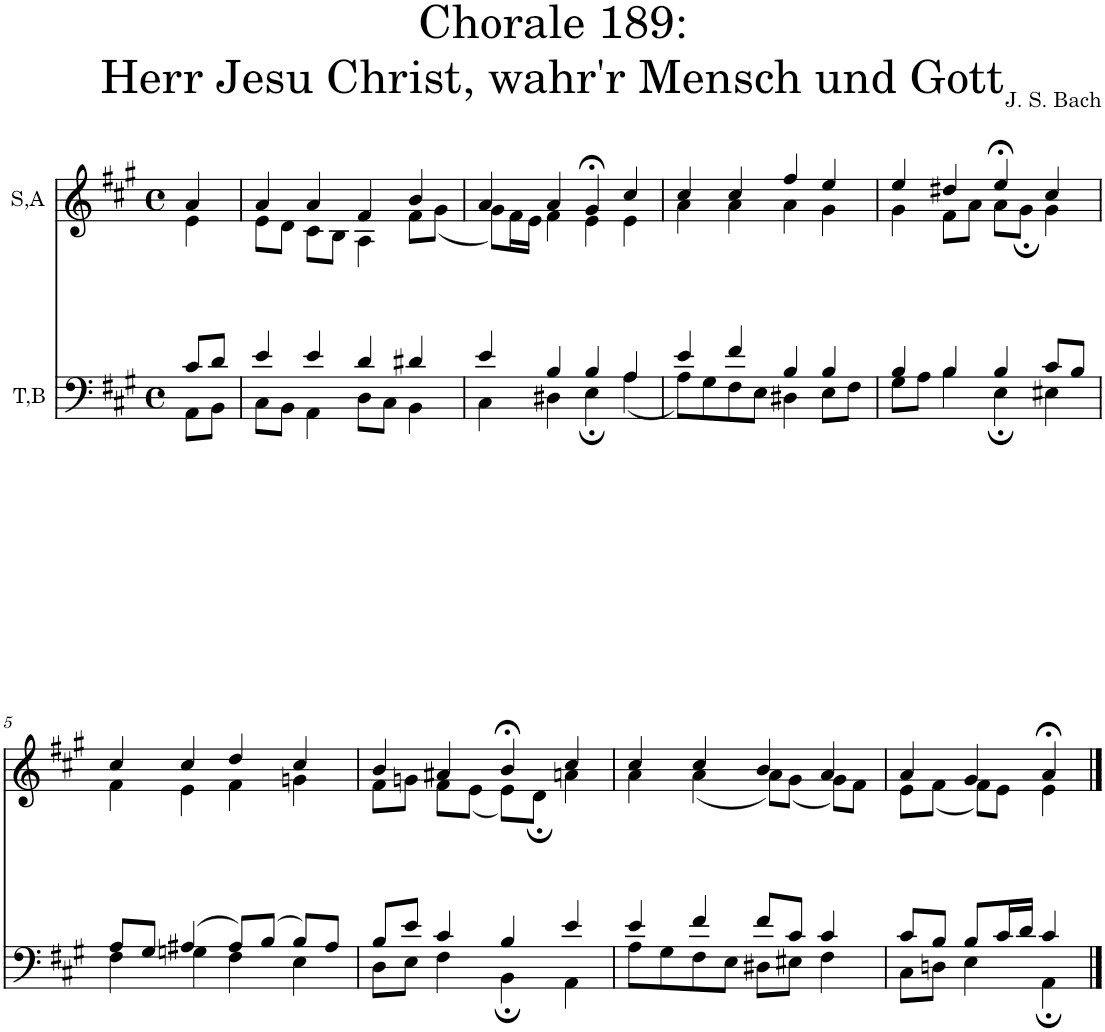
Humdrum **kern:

**kern	**kern
*part2	*part1
*staff2	*staff1
*I"T,B	*I"S,A
*clefF4	*clefG2
*k[f#c#g#]	*k[f#c#g#]
*M4/4	*M4/4
*met(c)	*met(c)
=	=
*^	*^
8c#/L	8AA\L	4a/	4e\
8d/J	8BB\J	.	.
=1	=1	=1	=1
4e/	8C#\L	4a/	8e\L
.	8BB\J	.	8d\J
4e/	4AA\	4a/	8c#\L
.	.	.	8B\J
4d/	8D\L	4f#/	4A\
.	8C#\J	.	.
4d#X/	4BB\	4b/	8f#\L
.	.	.	(<8g#\J
=2	=2	=2	=2
4e/	4C#\	4a/	8g#\L)
.	.	.	16f#\L
.	.	.	16e\JJ
4B/	4D#X\	4a/	4f#\
4B/	4E;\	4g#;</	4e\
4A/	(<4A\	4cc#/	4e\
=3	=3	=3	=3
4e/	8A\L)	4cc#/	4a\
.	8G#\	.	.
4f#/	8F#\	4cc#/	4a\
.	8E\J	.	.
4B/	4D#X\	4ff#/	4a\
4B/	8E\L	4ee/	4g#\
.	8F#\J	.	.
=4	=4	=4	=4
4B/	8G#\L	4ee/	4g#\
.	8A\J	.	.
4B/	4B\	4dd#X/	8f#\L
.	.	.	8a\J
4B/	4E;\	4ee;</	8a\L
.	.	.	8g#;\J
8c#/L	4E#X\	4cc#/	4g#\
8B/J	.	.	.
!!LO:LB:g=z	!!
=5	=5	=5	=5
8A/L	4F#\	4cc#/	4f#\
8G#/J	.	.	.
(>4A#X/	4Gn\	4cc#/	4e\
8A#/L)	4F#\	4dd/	4f#\
(>8B/J	.	.	.
8B/L)	4E\	4cc#/	4gn\
8A#/J	.	.	.
=6	=6	=6	=6
8B/L	8D\L	4b/	8f#\L
8e/J	8E\J	.	8gn\J
4c#/	4F#\	4a#X/	8f#\L
.	.	.	(<8e\J
4B/	4BB;\	4b;</	8e\L)
.	.	.	8d;\J
4e/	4AA\	4cc#/	4an\
=7	=7	=7	=7
4e/	8A\L	4cc#/	4a\
.	8G#\	.	.
4f#/	8F#\	4cc#/	(<4a\
.	8E\J	.	.
8f#/L	8D#X\L	4b/	8a\L)
8c#/J	8E#X\J	.	(<8g#\J
4c#/	4F#\	4a/	8g#\L)
.	.	.	8f#\J
=8	=8	=8	=8
8c#/L	8C#\L	4a/	8e\L
8B/J	8Dn\J	.	(<8f#\J
8B/L	4E\	4g#/	8f#\L)
16c#/L	.	.	8e\J
16d/JJ	.	.	.
4c#/	4AA;\	4a;</	4e\
*v	*v	*	*
*	*v	*v
==	==
*-	*-
